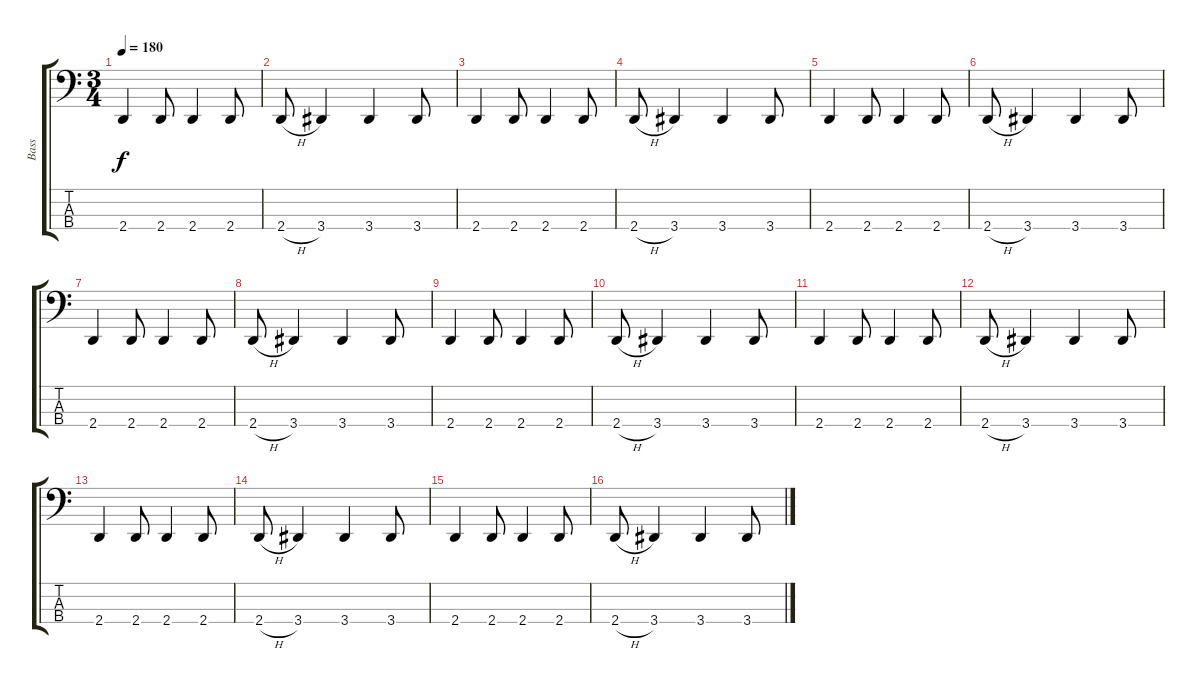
\track ("Bass" "Bass") {instrument electricbassfinger}
\staff {score tabs}
\tuning (F2 C2 G1 C1) {hide}
\ts (3 4)
\tempo 180
\clef f4
\ks c
2.4.4{dy f} 2.4.8 2.4.4 2.4.8 |
2.4{h}.8 3.4.4 3.4.4 3.4.8 |
2.4.4 2.4.8 2.4.4 2.4.8 |
2.4{h}.8 3.4.4 3.4.4 3.4.8 |
2.4.4 2.4.8 2.4.4 2.4.8 |
2.4{h}.8 3.4.4 3.4.4 3.4.8 |
2.4.4 2.4.8 2.4.4 2.4.8 |
2.4{h}.8 3.4.4 3.4.4 3.4.8 |
2.4.4 2.4.8 2.4.4 2.4.8 |
2.4{h}.8 3.4.4 3.4.4 3.4.8 |
2.4.4 2.4.8 2.4.4 2.4.8 |
2.4{h}.8 3.4.4 3.4.4 3.4.8 |
2.4.4 2.4.8 2.4.4 2.4.8 |
2.4{h}.8 3.4.4 3.4.4 3.4.8 |
2.4.4 2.4.8 2.4.4 2.4.8 |
2.4{h}.8 3.4.4 3.4.4 3.4.8
